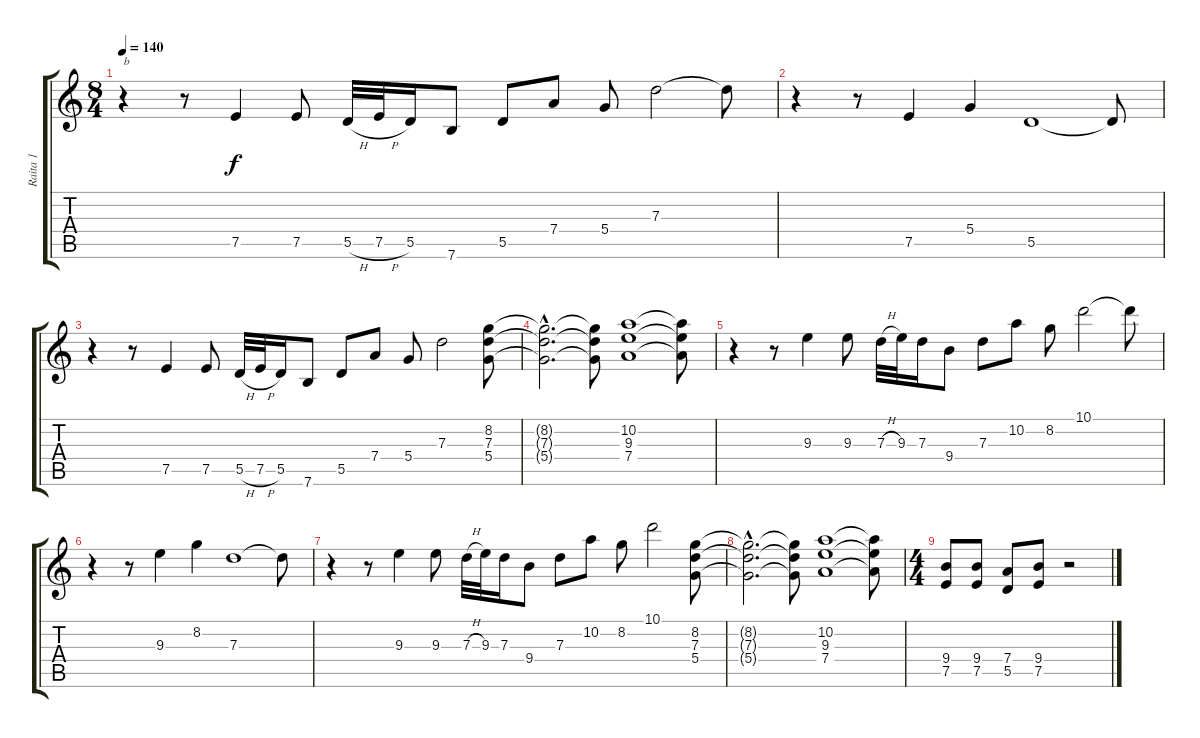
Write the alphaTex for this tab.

\track ("Raita 1" "Raita 1") {instrument overdrivenguitar}
\staff {score tabs}
\tuning (E4 B3 G3 D3 A2 E2) {hide}
\ts (8 4)
\tempo 140
\clef g2
\ks c
r.4{txt "b" dy f} r.8 7.5.4 7.5.8 5.5{h}.32 7.5{h}.32 5.5.16 7.6.8 5.5.8 7.4.8 5.4.8 7.3.2 7.3{t}.8 |
r.4 r.8 7.5.4 5.4.4 5.5.1 5.5{t}.8 |
r.4 r.8 7.5.4 7.5.8 5.5{h}.32 7.5{h}.32 5.5.16 7.6.8 5.5.8 7.4.8 5.4.8 7.3.2 (8.2 7.3 5.4).8 |
(8.2{hac t} 7.3{hac t} 5.4{hac t}).2{d} (8.2{t} 7.3{t} 5.4{t}).8 (10.2 9.3 7.4).1 (10.2{t} 9.3{t} 7.4{t}).8 |
r.4 r.8 9.3.4 9.3.8 7.3{h}.32 9.3.32 7.3.16 9.4.8 7.3.8 10.2.8 8.2.8 10.1.2 10.1{t}.8 |
r.4 r.8 9.3.4 8.2.4 7.3.1 7.3{t}.8 |
r.4 r.8 9.3.4 9.3.8 7.3{h}.32 9.3.32 7.3.16 9.4.8 7.3.8 10.2.8 8.2.8 10.1.2 (8.2 7.3 5.4).8 |
(8.2{hac t} 7.3{hac t} 5.4{hac t}).2{d} (8.2{t} 7.3{t} 5.4{t}).8 (10.2 9.3 7.4).1 (10.2{t} 9.3{t} 7.4{t}).8 |
\ts (4 4)
(9.4 7.5).8 (9.4 7.5).8 (7.4 5.5).8 (9.4 7.5).8 r.2
